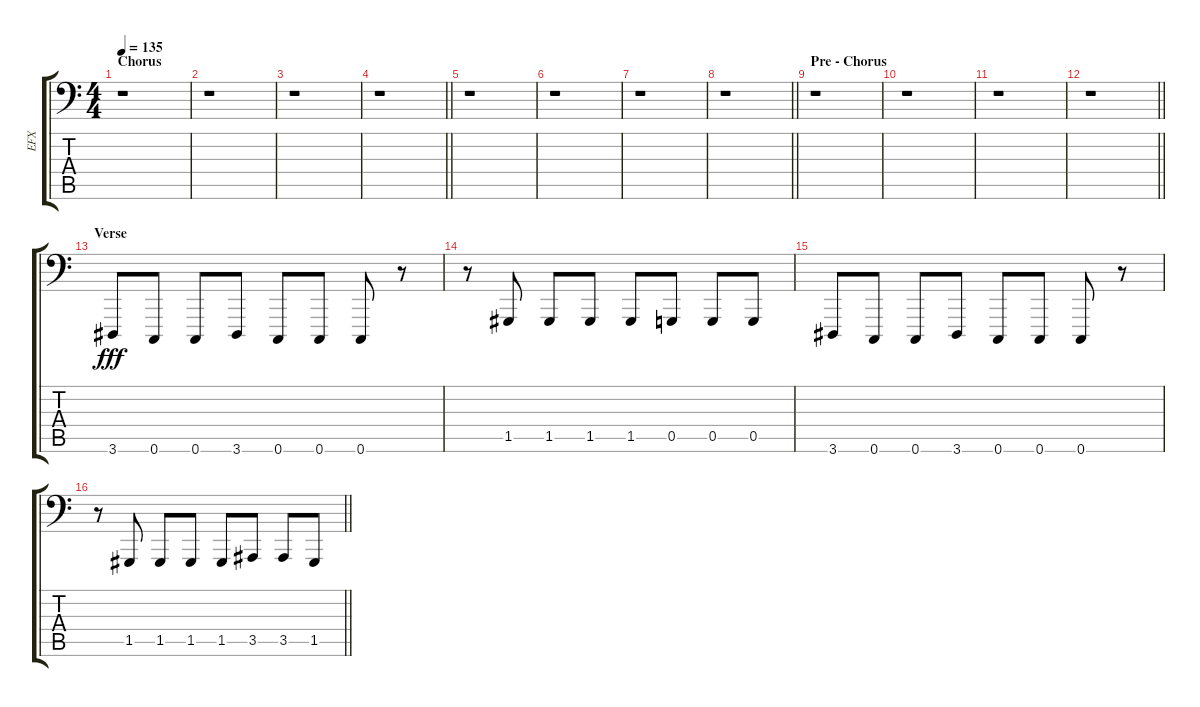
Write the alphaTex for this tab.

\track ("EFX" "EFX") {instrument lead2sawtooth}
\staff {score tabs}
\tuning (D3 A2 F2 C2 G1 C1) {hide}
\ts (4 4)
\section ("" "Chorus")
\tempo 135
\clef f4
\ks c
r.1{dy fff} |
r.1 |
r.1 |
\barLineRight lightlight
r.1 |
r.1 |
r.1 |
r.1 |
\barLineRight lightlight
r.1 |
\section ("" "Pre - Chorus")
r.1 |
r.1 |
r.1 |
\barLineRight lightlight
r.1 |
\section ("" "Verse ")
3.6.8 0.6.8 0.6.8 3.6.8 0.6.8 0.6.8 0.6.8 r.8 |
r.8 1.5.8 1.5.8 1.5.8 1.5.8 0.5.8 0.5.8 0.5.8 |
3.6.8 0.6.8 0.6.8 3.6.8 0.6.8 0.6.8 0.6.8 r.8 |
\barLineRight lightlight
r.8 1.5.8 1.5.8 1.5.8 1.5.8 3.5.8 3.5.8 1.5.8
